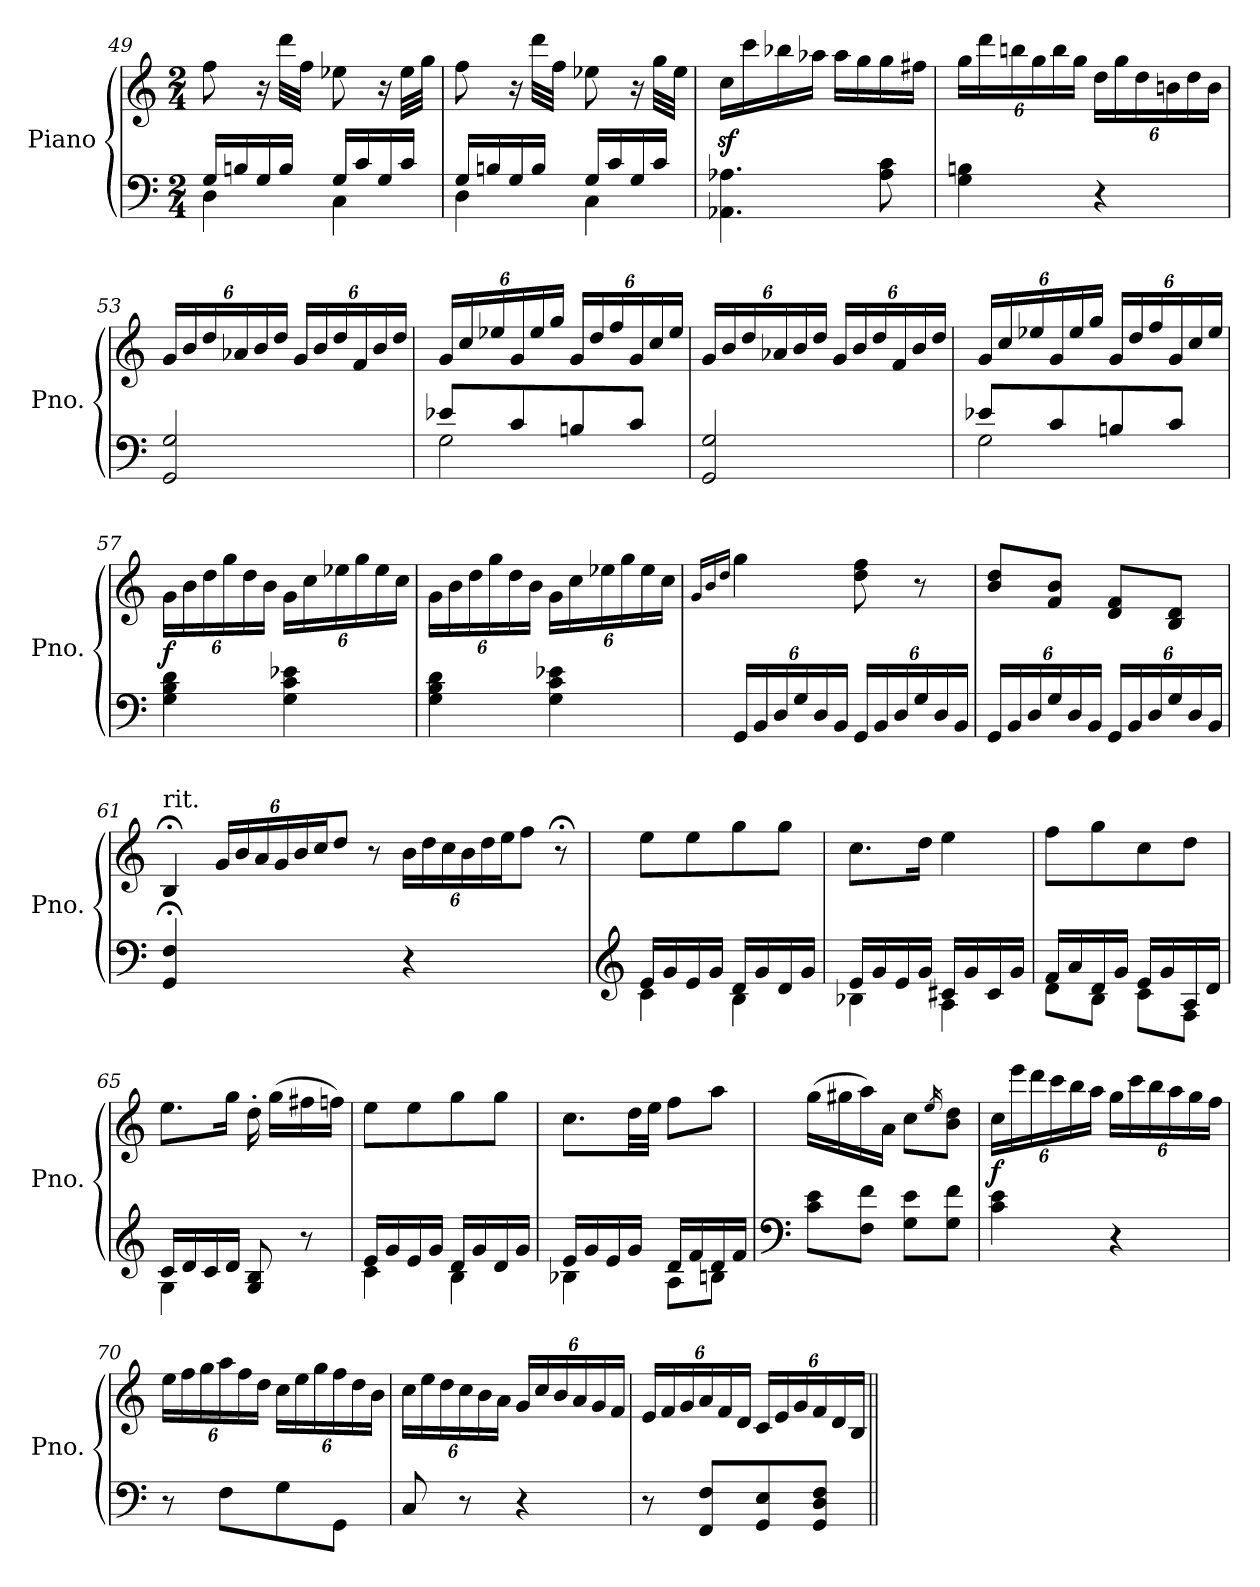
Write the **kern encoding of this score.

**kern	**kern	**dynam
*part1	*part1	*part1
*staff2	*staff1	*staff1/2
*I"Piano	*	*
*I'Pno.	*	*
*clefF4	*clefG2	*
*k[]	*k[]	*
*M2/4	*M2/4	*
=49	=49	=49
*^	*	*
16G/LL	4D\	8ff\	.
16Bn/	.	.	.
16G/	.	16r	.
16B/JJ	.	32ddd\LLL	.
.	.	32ff\JJJ	.
16G/LL	4C\	8ee-X\	.
16c/	.	.	.
16G/	.	16r	.
16c/JJ	.	32ee-\LLL	.
.	.	32gg\JJJ	.
!!LO:LB:g=z
=50	=50	=50	=50
16G/LL	4D\	8ff\	.
16Bn/	.	.	.
16G/	.	16r	.
16B/JJ	.	32ddd\LLL	.
.	.	32ff\JJJ	.
16G/LL	4C\	8ee-X\	.
16c/	.	.	.
16G/	.	16r	.
16c/JJ	.	32gg\LLL	.
.	.	32ee-\JJJ	.
*v	*v	*	*
=51	=51	=51
4.AA-X\ 4.A-X\	16ccz<\LL	.
.	16ccc\	.
.	16bb-X\	.
.	16aa-X\JJ	.
.	16aa-\LL	.
.	16gg\	.
8A-\ 8c\	16gg\	.
.	16ff#X\JJ	.
=52	=52	=52
*	*Xbrackettup	*
4G\ 4Bn\	24gg\LL	.
.	24ddd\	.
.	24bbn\	.
.	24gg\	.
.	24bb\	.
.	24gg\JJ	.
4r	24dd\LL	.
.	24gg\	.
.	24dd\	.
.	24bn\	.
.	24dd\	.
.	24b\JJ	.
=53	=53	=53
2GG/ 2G/	24g/LL	.
.	24b/	.
.	24dd/	.
.	24a-X/	.
.	24b/	.
.	24dd/JJ	.
.	24g/LL	.
.	24b/	.
.	24dd/	.
.	24f/	.
.	24b/	.
.	24dd/JJ	.
!!LO:PB:g=z
=54	=54	=54
*^	*	*
8e-X/L	2G\	24g/LL	.
.	.	24cc/	.
.	.	24ee-X/	.
8c/	.	24g/	.
.	.	24ee-/	.
.	.	24gg/JJ	.
8Bn/	.	24g/LL	.
.	.	24dd/	.
.	.	24ff/	.
8c/J	.	24g/	.
.	.	24cc/	.
.	.	24ee-/JJ	.
*v	*v	*	*
=55	=55	=55
2GG/ 2G/	24g/LL	.
.	24b/	.
.	24dd/	.
.	24a-X/	.
.	24b/	.
.	24dd/JJ	.
.	24g/LL	.
.	24b/	.
.	24dd/	.
.	24f/	.
.	24b/	.
.	24dd/JJ	.
=56	=56	=56
*^	*	*
8e-X/L	2G\	24g/LL	.
.	.	24cc/	.
.	.	24ee-X/	.
8c/	.	24g/	.
.	.	24ee-/	.
.	.	24gg/JJ	.
8Bn/	.	24g/LL	.
.	.	24dd/	.
.	.	24ff/	.
8c/J	.	24g/	.
.	.	24cc/	.
.	.	24ee-/JJ	.
*v	*v	*	*
!!LO:LB:g=z
=57	=57	=57
!	!	!LO:DY:b
4G\ 4B\ 4d\	24g\LL	f
.	24b\	.
.	24dd\	.
.	24gg\	.
.	24dd\	.
.	24b\JJ	.
4G\ 4c\ 4e-X\	24g\LL	.
.	24cc\	.
.	24ee-X\	.
.	24gg\	.
.	24ee-\	.
.	24cc\JJ	.
!!LO:LB:g=z
=58	=58	=58
4G\ 4B\ 4d\	24g\LL	.
.	24b\	.
.	24dd\	.
.	24gg\	.
.	24dd\	.
.	24b\JJ	.
4G\ 4c\ 4e-X\	24g\LL	.
.	24cc\	.
.	24ee-X\	.
.	24gg\	.
.	24ee-\	.
.	24cc\JJ	.
=59	=59	=59
.	16qg/LL	.
.	16qb/	.
.	16qdd/JJ	.
*Xbrackettup	*	*
24GG/LL	4gg\	.
24BB/	.	.
24D/	.	.
24G/	.	.
24D/	.	.
24BB/JJ	.	.
24GG/LL	8dd\ 8ff\	.
24BB/	.	.
24D/	.	.
24G/	8r	.
24D/	.	.
24BB/JJ	.	.
=60	=60	=60
24GG/LL	8b/ 8dd/L	.
24BB/	.	.
24D/	.	.
24G/	8f/ 8b/J	.
24D/	.	.
24BB/JJ	.	.
24GG/LL	8d/ 8f/L	.
24BB/	.	.
24D/	.	.
24G/	8B/ 8d/J	.
24D/	.	.
24BB/JJ	.	.
!!LO:LB:g=z
=61	=61	=61
!	!LO:TX:a:t=rit.	!
4GG/;< 4F/;<	4B;</	.
4ryy	24g/LL	.
.	24b/	.
.	24a/	.
.	24g/	.
.	24b/	.
.	24cc/J	.
4ryy	8dd/J	.
.	8r	.
4r	24b\LL	.
.	24dd\	.
.	24cc\	.
.	24b\	.
.	24dd\	.
.	24ee\J	.
4ryy	8ff\J	.
.	8r;<	.
!!LO:LB:g=z
=62	=62	=62
*clefG2	*	*
*^	*	*
16e/LL	4c\	8ee\L	.
16g/	.	.	.
16e/	.	8ee\	.
16g/JJ	.	.	.
16d/LL	4B\	8gg\	.
16g/	.	.	.
16d/	.	8gg\J	.
16g/JJ	.	.	.
=63	=63	=63	=63
16e/LL	4B-X\	8.cc\L	.
16g/	.	.	.
16e/	.	.	.
16g/JJ	.	16dd\Jk	.
16c#X/LL	4A\	4ee\	.
16g/	.	.	.
16c#/	.	.	.
16g/JJ	.	.	.
=64	=64	=64	=64
16f/LL	8d\L	8ff\L	.
16a/	.	.	.
16d/	8B\J	8gg\	.
16g/JJ	.	.	.
16e/LL	8c\L	8cc\	.
16g/	.	.	.
16A/	8F\J	8dd\J	.
16d/JJ	.	.	.
=65	=65	=65	=65
16c/LL	4G\	8.ee\L	.
16d/	.	.	.
16c/	.	.	.
16d/JJ	.	16gg\Jk	.
8G/ 8B/	4ryy	16dd'\	.
.	.	(16gg\LL	.
8r	.	16ff#X\	.
.	.	16ffn\JJ)	.
=66	=66	=66	=66
16e/LL	4c\	8ee\L	.
16g/	.	.	.
16e/	.	8ee\	.
16g/JJ	.	.	.
16d/LL	4B\	8gg\	.
16g/	.	.	.
16d/	.	8gg\J	.
16g/JJ	.	.	.
!!LO:LB:g=z
=67	=67	=67	=67
16e/LL	4B-X\	8.cc\L	.
16g/	.	.	.
16e/	.	.	.
16g/JJ	.	32dd\LL	.
.	.	32ee\JJJ	.
16d/LL	8A\L	8ff\L	.
16f/	.	.	.
16d/	8Bn\J	8aa\J	.
16f/JJ	.	.	.
*v	*v	*	*
!!LO:PB:g=z
=68	=68	=68
*clefF4	*	*
8c\ 8e\L	(16gg\LL	.
.	16gg#X\	.
8F\ 8f\J	16aa\)	.
.	16a\JJ	.
8G\ 8e\L	8cc\L	.
.	16qee/	.
8G\ 8f\J	8b\ 8dd\J	.
=69	=69	=69
!	!	!LO:DY:b
4c\ 4e\	24cc\LL	f
.	24eee\	.
.	24ddd\	.
.	24ccc\	.
.	24bb\	.
.	24aa\JJ	.
4r	24gg\LL	.
.	24ccc\	.
.	24bb\	.
.	24aa\	.
.	24gg\	.
.	24ff\JJ	.
=70	=70	=70
8r	24ee\LL	.
.	24ff\	.
.	24gg\	.
8F\L	24aa\	.
.	24ff\	.
.	24dd\JJ	.
8G\	24cc\LL	.
.	24ee\	.
.	24gg\	.
8GG\J	24ff\	.
.	24dd\	.
.	24b\JJ	.
=71	=71	=71
8C/	24cc\LL	.
.	24ee\	.
.	24dd\	.
8r	24cc\	.
.	24b\	.
.	24a\JJ	.
4r	24g/LL	.
.	24cc/	.
.	24b/	.
.	24a/	.
.	24g/	.
.	24f/JJ	.
!!LO:LB:g=z
=72	=72	=72
8r	24e/LL	.
.	24f/	.
.	24g/	.
8FF/ 8F/L	24a/	.
.	24f/	.
.	24d/JJ	.
8GG/ 8E/	24c/LL	.
.	24e/	.
.	24g/	.
8GG/ 8D/ 8F/J	24f/	.
.	24d/	.
.	24B/JJ	.
=||	=||	=||
*-	*-	*-
